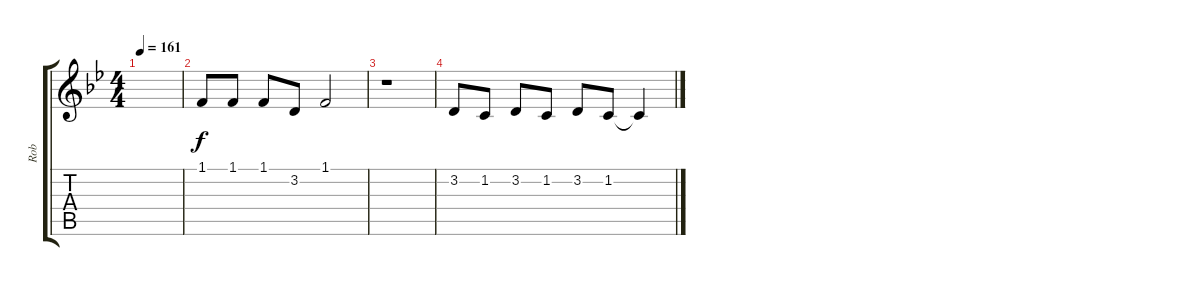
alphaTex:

\track ("Rob" "Rob") {instrument brightacousticpiano}
\staff {score tabs}
\tuning (E4 B3 G3 D3 A2 E2) {hide}
\ts (4 4)
\tempo 161
\clef g2
\ks bb
|
1.1.8 1.1.8 1.1.8 3.2.8 1.1.2 |
r.1 |
3.2.8 1.2.8 3.2.8 1.2.8 3.2.8 1.2.8 1.2{t}.4
